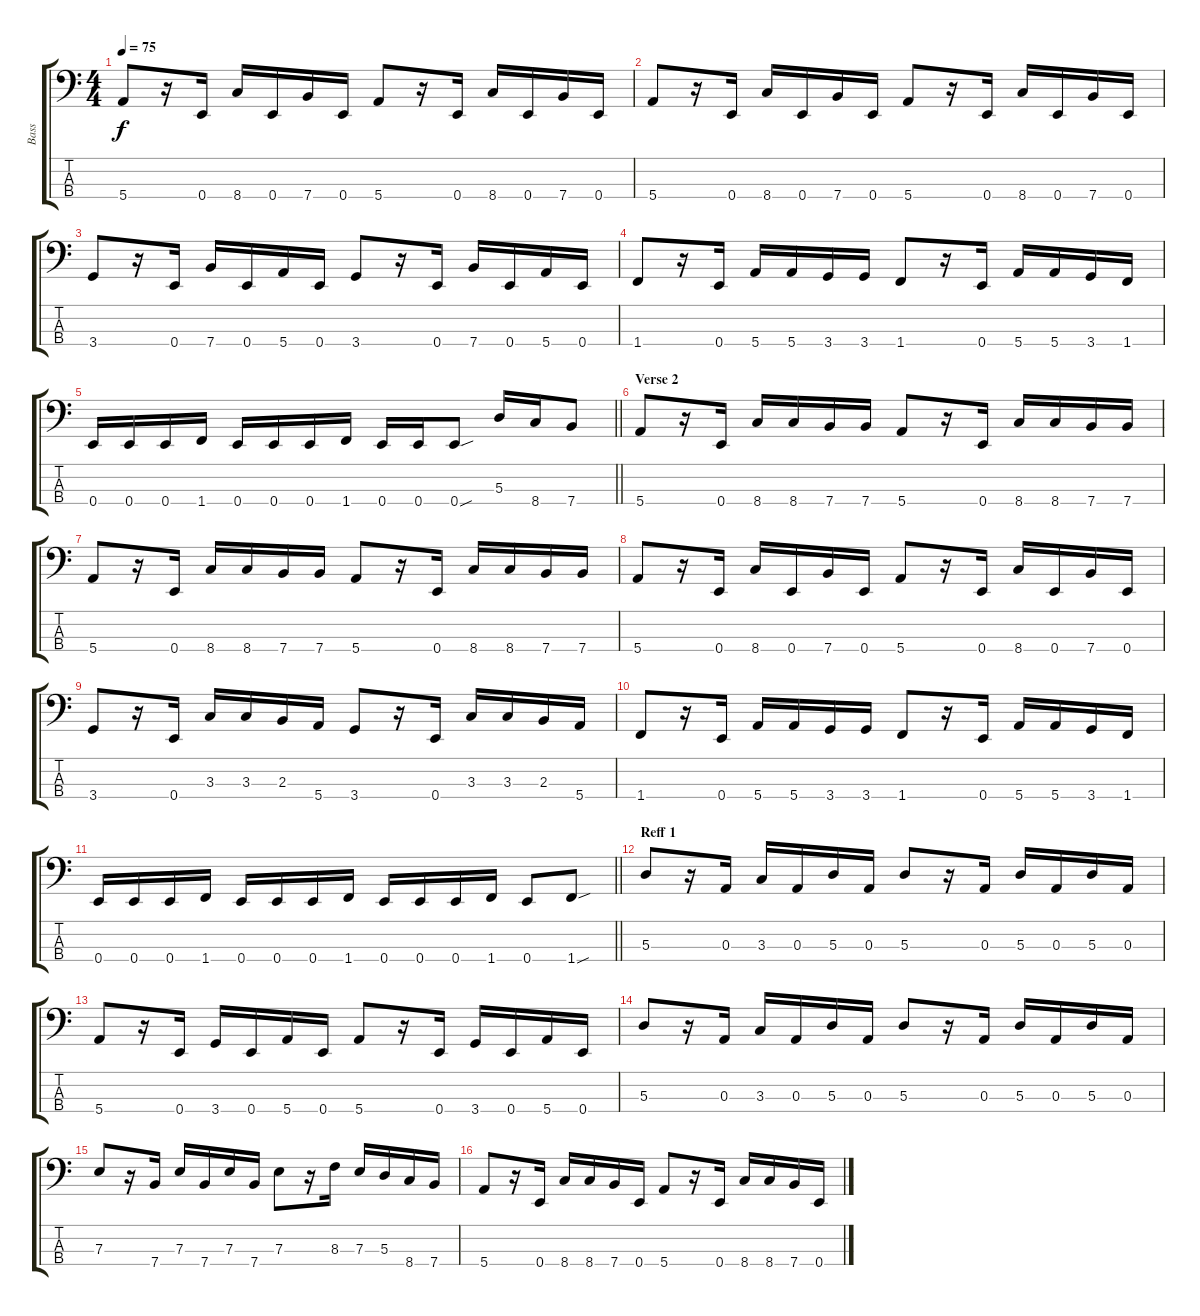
\track ("Bass" "Bass") {instrument electricbassfinger}
\staff {score tabs}
\tuning (G2 D2 A1 E1) {hide}
\ts (4 4)
\tempo 75
\clef f4
\ks c
5.4.8{dy f} r.16 0.4.16 8.4.16 0.4.16 7.4.16 0.4.16 5.4.8 r.16 0.4.16 8.4.16 0.4.16 7.4.16 0.4.16 |
5.4.8 r.16 0.4.16 8.4.16 0.4.16 7.4.16 0.4.16 5.4.8 r.16 0.4.16 8.4.16 0.4.16 7.4.16 0.4.16 |
3.4.8 r.16 0.4.16 7.4.16 0.4.16 5.4.16 0.4.16 3.4.8 r.16 0.4.16 7.4.16 0.4.16 5.4.16 0.4.16 |
1.4.8 r.16 0.4.16 5.4.16 5.4.16 3.4.16 3.4.16 1.4.8 r.16 0.4.16 5.4.16 5.4.16 3.4.16 1.4.16 |
\barLineRight lightlight
0.4.16 0.4.16 0.4.16 1.4.16 0.4.16 0.4.16 0.4.16 1.4.16 0.4.16 0.4.16 0.4{sou}.8 5.3.16 8.4.16 7.4.8 |
\section ("" "Verse 2")
5.4.8 r.16 0.4.16 8.4.16 8.4.16 7.4.16 7.4.16 5.4.8 r.16 0.4.16 8.4.16 8.4.16 7.4.16 7.4.16 |
5.4.8 r.16 0.4.16 8.4.16 8.4.16 7.4.16 7.4.16 5.4.8 r.16 0.4.16 8.4.16 8.4.16 7.4.16 7.4.16 |
5.4.8 r.16 0.4.16 8.4.16 0.4.16 7.4.16 0.4.16 5.4.8 r.16 0.4.16 8.4.16 0.4.16 7.4.16 0.4.16 |
3.4.8 r.16 0.4.16 3.3.16 3.3.16 2.3.16 5.4.16 3.4.8 r.16 0.4.16 3.3.16 3.3.16 2.3.16 5.4.16 |
1.4.8 r.16 0.4.16 5.4.16 5.4.16 3.4.16 3.4.16 1.4.8 r.16 0.4.16 5.4.16 5.4.16 3.4.16 1.4.16 |
\barLineRight lightlight
0.4.16 0.4.16 0.4.16 1.4.16 0.4.16 0.4.16 0.4.16 1.4.16 0.4.16 0.4.16 0.4.16 1.4.16 0.4.8 1.4{sou}.8 |
\section ("" "Reff 1")
5.3.8 r.16 0.3.16 3.3.16 0.3.16 5.3.16 0.3.16 5.3.8 r.16 0.3.16 5.3.16 0.3.16 5.3.16 0.3.16 |
5.4.8 r.16 0.4.16 3.4.16 0.4.16 5.4.16 0.4.16 5.4.8 r.16 0.4.16 3.4.16 0.4.16 5.4.16 0.4.16 |
5.3.8 r.16 0.3.16 3.3.16 0.3.16 5.3.16 0.3.16 5.3.8 r.16 0.3.16 5.3.16 0.3.16 5.3.16 0.3.16 |
7.3.8 r.16 7.4.16 7.3.16 7.4.16 7.3.16 7.4.16 7.3.8 r.16 8.3.16 7.3.16 5.3.16 8.4.16 7.4.16 |
5.4.8 r.16 0.4.16 8.4.16 8.4.16 7.4.16 0.4.16 5.4.8 r.16 0.4.16 8.4.16 8.4.16 7.4.16 0.4.16
